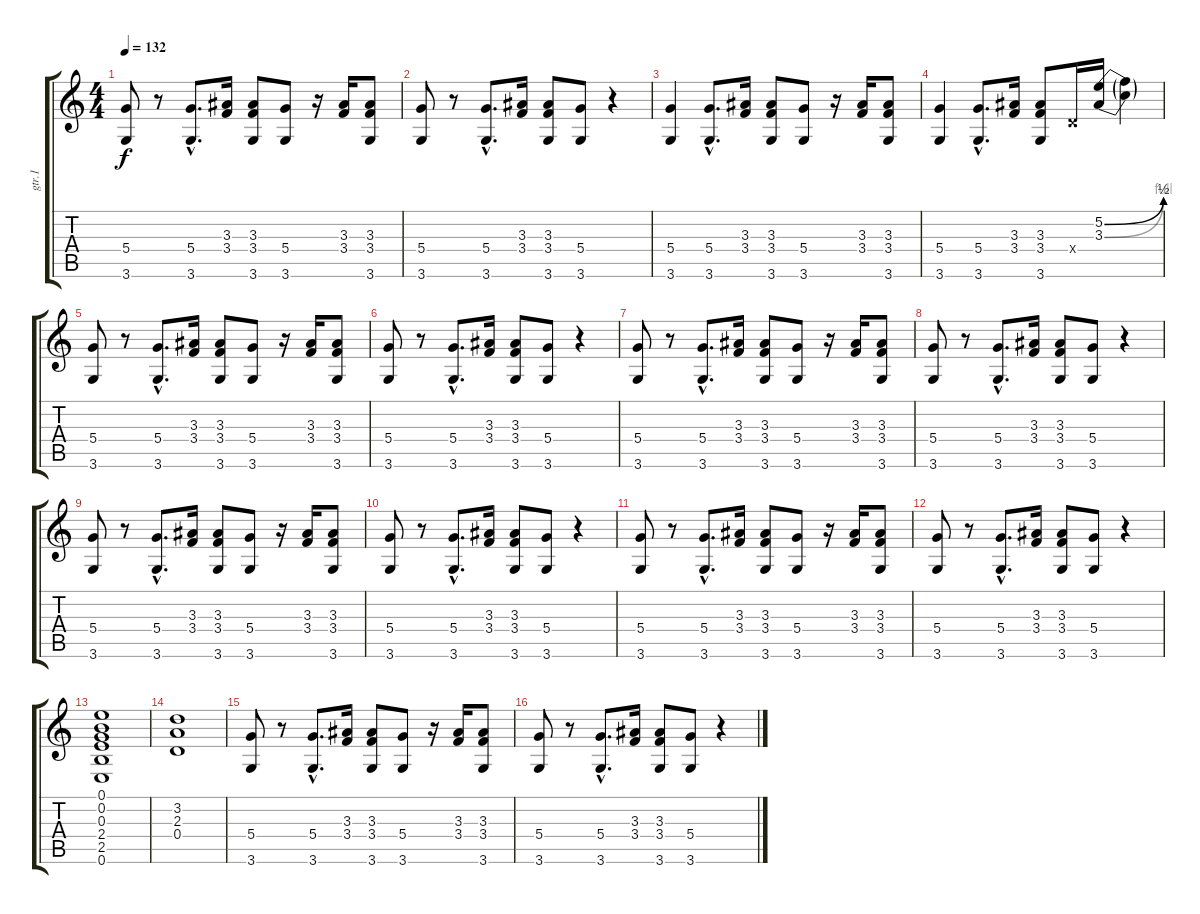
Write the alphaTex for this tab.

\track ("gtr.1" "gtr.1") {instrument overdrivenguitar}
\staff {score tabs}
\tuning (E4 B3 G3 D3 A2 E2) {hide}
\ts (4 4)
\tempo 132
\clef g2
\ks c
(5.4 3.6).8{dy f instrument overdrivenguitar} r.8 (5.4{hac} 3.6{hac}).8{d} (3.3 3.4).16 (3.3 3.4 3.6).8 (5.4 3.6).8 r.16 (3.3 3.4).16 (3.3 3.4 3.6).8 |
(5.4 3.6).8 r.8 (5.4{hac} 3.6{hac}).8{d} (3.3 3.4).16 (3.3 3.4 3.6).8 (5.4 3.6).8 r.4 |
(5.4 3.6).4 (5.4{hac} 3.6{hac}).8{d} (3.3 3.4).16 (3.3 3.4 3.6).8 (5.4 3.6).8 r.16 (3.3 3.4).16 (3.3 3.4 3.6).8 |
(5.4 3.6).4 (5.4{hac} 3.6{hac}).8{d} (3.3 3.4).16 (3.3 3.4 3.6).8 0.4{x}.16 (5.2{be (bend 0 0 60 2)} 3.3{be (bend 0 0 60 4)}).16 (5.2{t} 3.3{t}).4 |
(5.4 3.6).8 r.8 (5.4{hac} 3.6{hac}).8{d} (3.3 3.4).16 (3.3 3.4 3.6).8 (5.4 3.6).8 r.16 (3.3 3.4).16 (3.3 3.4 3.6).8 |
(5.4 3.6).8 r.8 (5.4{hac} 3.6{hac}).8{d} (3.3 3.4).16 (3.3 3.4 3.6).8 (5.4 3.6).8 r.4 |
(5.4 3.6).8 r.8 (5.4{hac} 3.6{hac}).8{d} (3.3 3.4).16 (3.3 3.4 3.6).8 (5.4 3.6).8 r.16 (3.3 3.4).16 (3.3 3.4 3.6).8 |
(5.4 3.6).8 r.8 (5.4{hac} 3.6{hac}).8{d} (3.3 3.4).16 (3.3 3.4 3.6).8 (5.4 3.6).8 r.4 |
(5.4 3.6).8 r.8 (5.4{hac} 3.6{hac}).8{d} (3.3 3.4).16 (3.3 3.4 3.6).8 (5.4 3.6).8 r.16 (3.3 3.4).16 (3.3 3.4 3.6).8 |
(5.4 3.6).8 r.8 (5.4{hac} 3.6{hac}).8{d} (3.3 3.4).16 (3.3 3.4 3.6).8 (5.4 3.6).8 r.4 |
(5.4 3.6).8 r.8 (5.4{hac} 3.6{hac}).8{d} (3.3 3.4).16 (3.3 3.4 3.6).8 (5.4 3.6).8 r.16 (3.3 3.4).16 (3.3 3.4 3.6).8 |
(5.4 3.6).8 r.8 (5.4{hac} 3.6{hac}).8{d} (3.3 3.4).16 (3.3 3.4 3.6).8 (5.4 3.6).8 r.4 |
(0.1 0.2 0.3 2.4 2.5 0.6).1 |
(3.2 2.3 0.4).1 |
(5.4 3.6).8 r.8 (5.4{hac} 3.6{hac}).8{d} (3.3 3.4).16 (3.3 3.4 3.6).8 (5.4 3.6).8 r.16 (3.3 3.4).16 (3.3 3.4 3.6).8 |
(5.4 3.6).8 r.8 (5.4{hac} 3.6{hac}).8{d} (3.3 3.4).16 (3.3 3.4 3.6).8 (5.4 3.6).8 r.4
